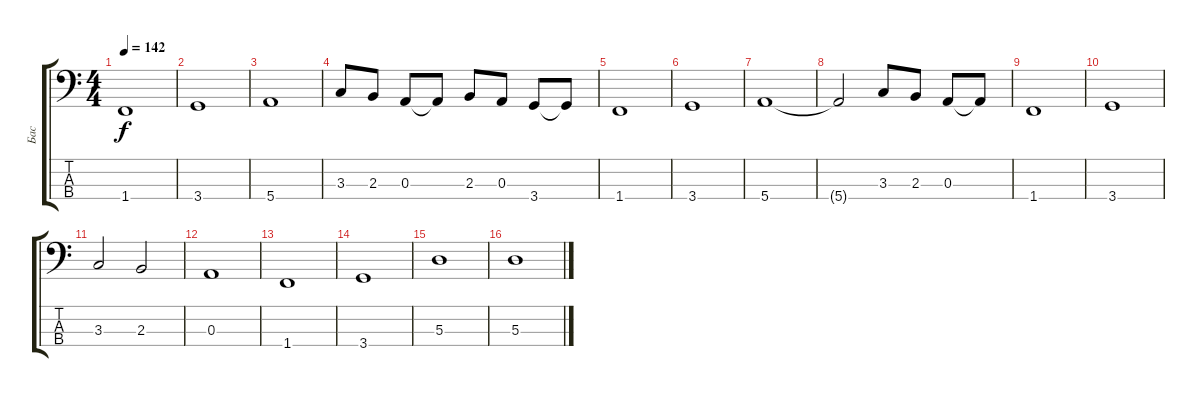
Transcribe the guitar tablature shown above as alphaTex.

\track ("Бас" "Бас") {instrument electricbassfinger}
\staff {score tabs}
\tuning (G2 D2 A1 E1) {hide}
\ts (4 4)
\tempo 142
\clef f4
\ks c
1.4.1{dy f} |
3.4.1 |
5.4.1 |
3.3.8 2.3.8 0.3.8 0.3{t}.8 2.3.8 0.3.8 3.4.8 3.4{t}.8 |
1.4.1 |
3.4.1 |
5.4.1 |
5.4{t}.2 3.3.8 2.3.8 0.3.8 0.3{t}.8 |
1.4.1 |
3.4.1 |
3.3.2 2.3.2 |
0.3.1 |
1.4.1 |
3.4.1 |
5.3.1 |
5.3.1
